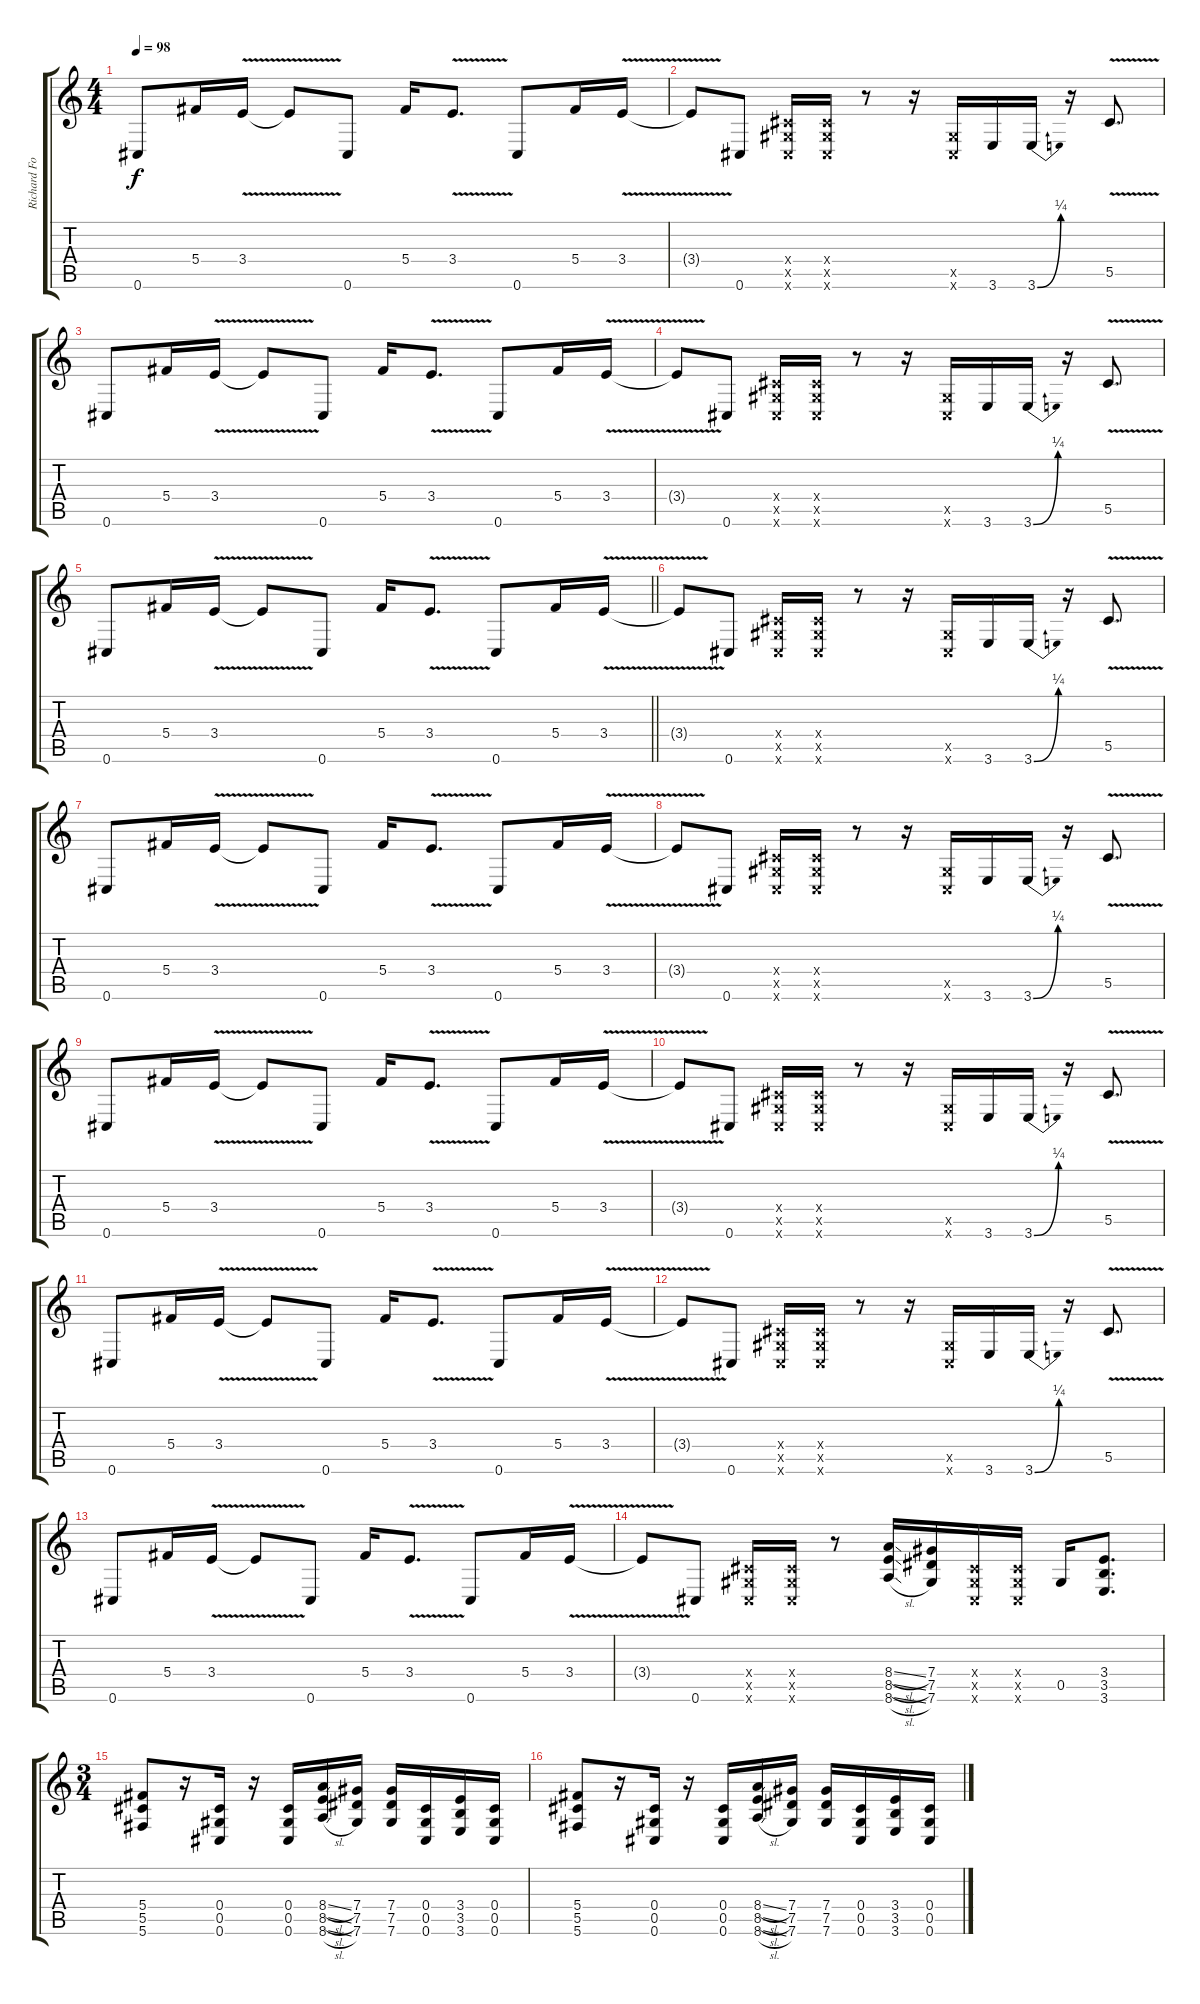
\track ("Richard Fortus (Rhythm)" "Richard Fo") {instrument distortionguitar}
\staff {score tabs}
\tuning (Eb4 Bb3 Gb3 Db3 Ab2 Db2) {hide}
\ts (4 4)
\tempo 98
\clef g2
\ks c
0.6.8{dy f} 5.4.16 3.4{v}.16 3.4{t}.8 0.6.8 5.4.16 3.4{v}.8{d} 0.6.8 5.4.16 3.4{v}.16 |
3.4{t}.8 0.6.8 (0.4{x} 0.5{x} 0.6{x}).16 (0.4{x} 0.5{x} 0.6{x}).16 r.8 r.16 (0.5{x} 0.6{x}).16 3.6.16 3.6{be (bend 0 0 60 1)}.16 r.16 5.5{v}.8{d} |
0.6.8 5.4.16 3.4{v}.16 3.4{t}.8 0.6.8 5.4.16 3.4{v}.8{d} 0.6.8 5.4.16 3.4{v}.16 |
3.4{t}.8 0.6.8 (0.4{x} 0.5{x} 0.6{x}).16 (0.4{x} 0.5{x} 0.6{x}).16 r.8 r.16 (0.5{x} 0.6{x}).16 3.6.16 3.6{be (bend 0 0 60 1)}.16 r.16 5.5{v}.8{d} |
\barLineRight lightlight
0.6.8 5.4.16 3.4{v}.16 3.4{t}.8 0.6.8 5.4.16 3.4{v}.8{d} 0.6.8 5.4.16 3.4{v}.16 |
3.4{t}.8 0.6.8 (0.4{x} 0.5{x} 0.6{x}).16 (0.4{x} 0.5{x} 0.6{x}).16 r.8 r.16 (0.5{x} 0.6{x}).16 3.6.16 3.6{be (bend 0 0 60 1)}.16 r.16 5.5{v}.8{d} |
0.6.8 5.4.16 3.4{v}.16 3.4{t}.8 0.6.8 5.4.16 3.4{v}.8{d} 0.6.8 5.4.16 3.4{v}.16 |
3.4{t}.8 0.6.8 (0.4{x} 0.5{x} 0.6{x}).16 (0.4{x} 0.5{x} 0.6{x}).16 r.8 r.16 (0.5{x} 0.6{x}).16 3.6.16 3.6{be (bend 0 0 60 1)}.16 r.16 5.5{v}.8{d} |
0.6.8 5.4.16 3.4{v}.16 3.4{t}.8 0.6.8 5.4.16 3.4{v}.8{d} 0.6.8 5.4.16 3.4{v}.16 |
3.4{t}.8 0.6.8 (0.4{x} 0.5{x} 0.6{x}).16 (0.4{x} 0.5{x} 0.6{x}).16 r.8 r.16 (0.5{x} 0.6{x}).16 3.6.16 3.6{be (bend 0 0 60 1)}.16 r.16 5.5{v}.8{d} |
0.6.8 5.4.16 3.4{v}.16 3.4{t}.8 0.6.8 5.4.16 3.4{v}.8{d} 0.6.8 5.4.16 3.4{v}.16 |
3.4{t}.8 0.6.8 (0.4{x} 0.5{x} 0.6{x}).16 (0.4{x} 0.5{x} 0.6{x}).16 r.8 r.16 (0.5{x} 0.6{x}).16 3.6.16 3.6{be (bend 0 0 60 1)}.16 r.16 5.5{v}.8{d} |
0.6.8 5.4.16 3.4{v}.16 3.4{t}.8 0.6.8 5.4.16 3.4{v}.8{d} 0.6.8 5.4.16 3.4{v}.16 |
3.4{t}.8 0.6.8 (0.4{x} 0.5{x} 0.6{x}).16 (0.4{x} 0.5{x} 0.6{x}).16 r.8 (8.4{sl} 8.5{sl} 8.6{sl}).16 (7.4 7.5 7.6).16 (0.4{x} 0.5{x} 0.6{x}).16 (0.4{x} 0.5{x} 0.6{x}).16 0.5.16 (3.4 3.5 3.6).8{d} |
\ts (3 4)
(5.4 5.5 5.6).8 r.16 (0.4 0.5 0.6).16 r.16 (0.4 0.5 0.6).16 (8.4{sl} 8.5{sl} 8.6{sl}).16 (7.4 7.5 7.6).16 (7.4 7.5 7.6).16 (0.4 0.5 0.6).16 (3.4 3.5 3.6).16 (0.4 0.5 0.6).16 |
(5.4 5.5 5.6).8 r.16 (0.4 0.5 0.6).16 r.16 (0.4 0.5 0.6).16 (8.4{sl} 8.5{sl} 8.6{sl}).16 (7.4 7.5 7.6).16 (7.4 7.5 7.6).16 (0.4 0.5 0.6).16 (3.4 3.5 3.6).16 (0.4 0.5 0.6).16
